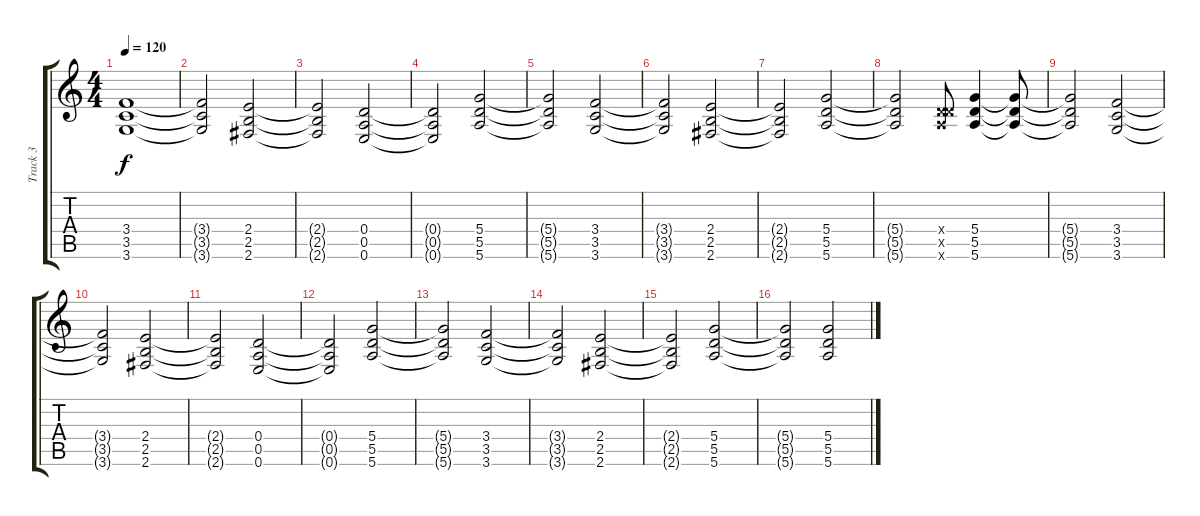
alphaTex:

\track ("Track 3" "Track 3") {instrument distortionguitar}
\staff {score tabs}
\tuning (E4 B3 G3 D3 A2 E2) {hide}
\ts (4 4)
\tempo 120
\clef g2
\ks c
(3.4 3.5 3.6).1{dy f instrument distortionguitar} |
(3.4{t} 3.5{t} 3.6{t}).2 (2.4 2.5 2.6).2 |
(2.4{t} 2.5{t} 2.6{t}).2 (0.4 0.5 0.6).2 |
(0.4{t} 0.5{t} 0.6{t}).2 (5.4 5.5 5.6).2 |
(5.4{t} 5.5{t} 5.6{t}).2 (3.4 3.5 3.6).2 |
(3.4{t} 3.5{t} 3.6{t}).2 (2.4 2.5 2.6).2 |
(2.4{t} 2.5{t} 2.6{t}).2 (5.4 5.5 5.6).2 |
(5.4{t} 5.5{t} 5.6{t}).2 (0.4{x} 5.5{x} 5.6{x}).8 (5.4 5.5 5.6).4 (5.4{t} 5.5{t} 5.6{t}).8 |
(5.4{t} 5.5{t} 5.6{t}).2 (3.4 3.5 3.6).2 |
(3.4{t} 3.5{t} 3.6{t}).2 (2.4 2.5 2.6).2 |
(2.4{t} 2.5{t} 2.6{t}).2 (0.4 0.5 0.6).2 |
(0.4{t} 0.5{t} 0.6{t}).2 (5.4 5.5 5.6).2 |
(5.4{t} 5.5{t} 5.6{t}).2 (3.4 3.5 3.6).2 |
(3.4{t} 3.5{t} 3.6{t}).2 (2.4 2.5 2.6).2 |
(2.4{t} 2.5{t} 2.6{t}).2 (5.4 5.5 5.6).2 |
(5.4{t} 5.5{t} 5.6{t}).2 (5.4 5.5 5.6).2
